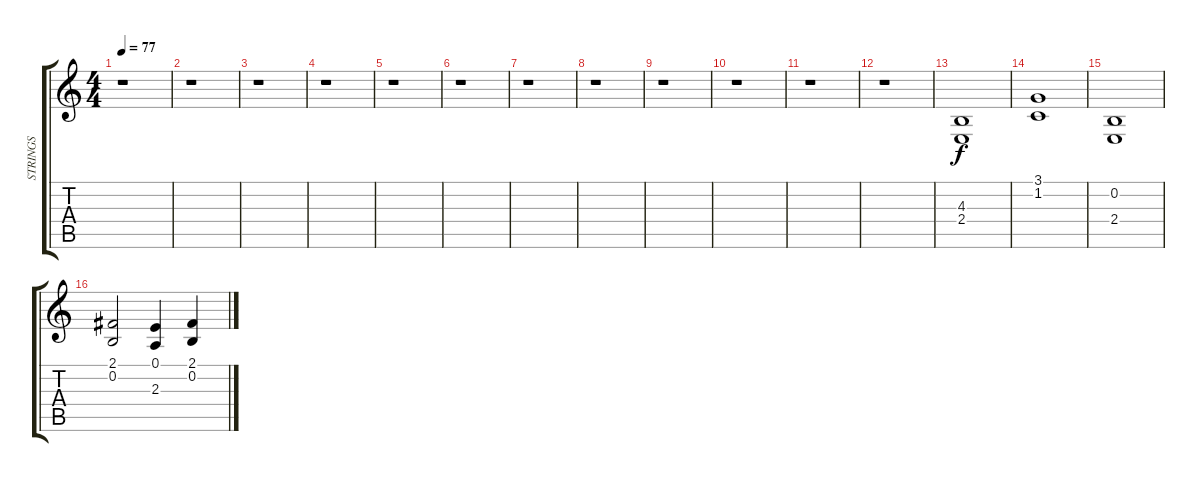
\track (" STRINGS " " STRINGS ") {instrument stringensemble2}
\staff {score tabs}
\tuning (E4 B3 G3 D3 A2 E2) {hide}
\ts (4 4)
\tempo 77
\clef g2
\ks c
r.1{dy f instrument stringensemble2} |
r.1 |
r.1 |
r.1 |
r.1 |
r.1 |
r.1 |
r.1 |
r.1 |
r.1 |
r.1 |
r.1 |
(4.3 2.4).1 |
(3.1 1.2).1 |
(0.2 2.4).1 |
(2.1 0.2).2 (0.1 2.3).4 (2.1 0.2).4
